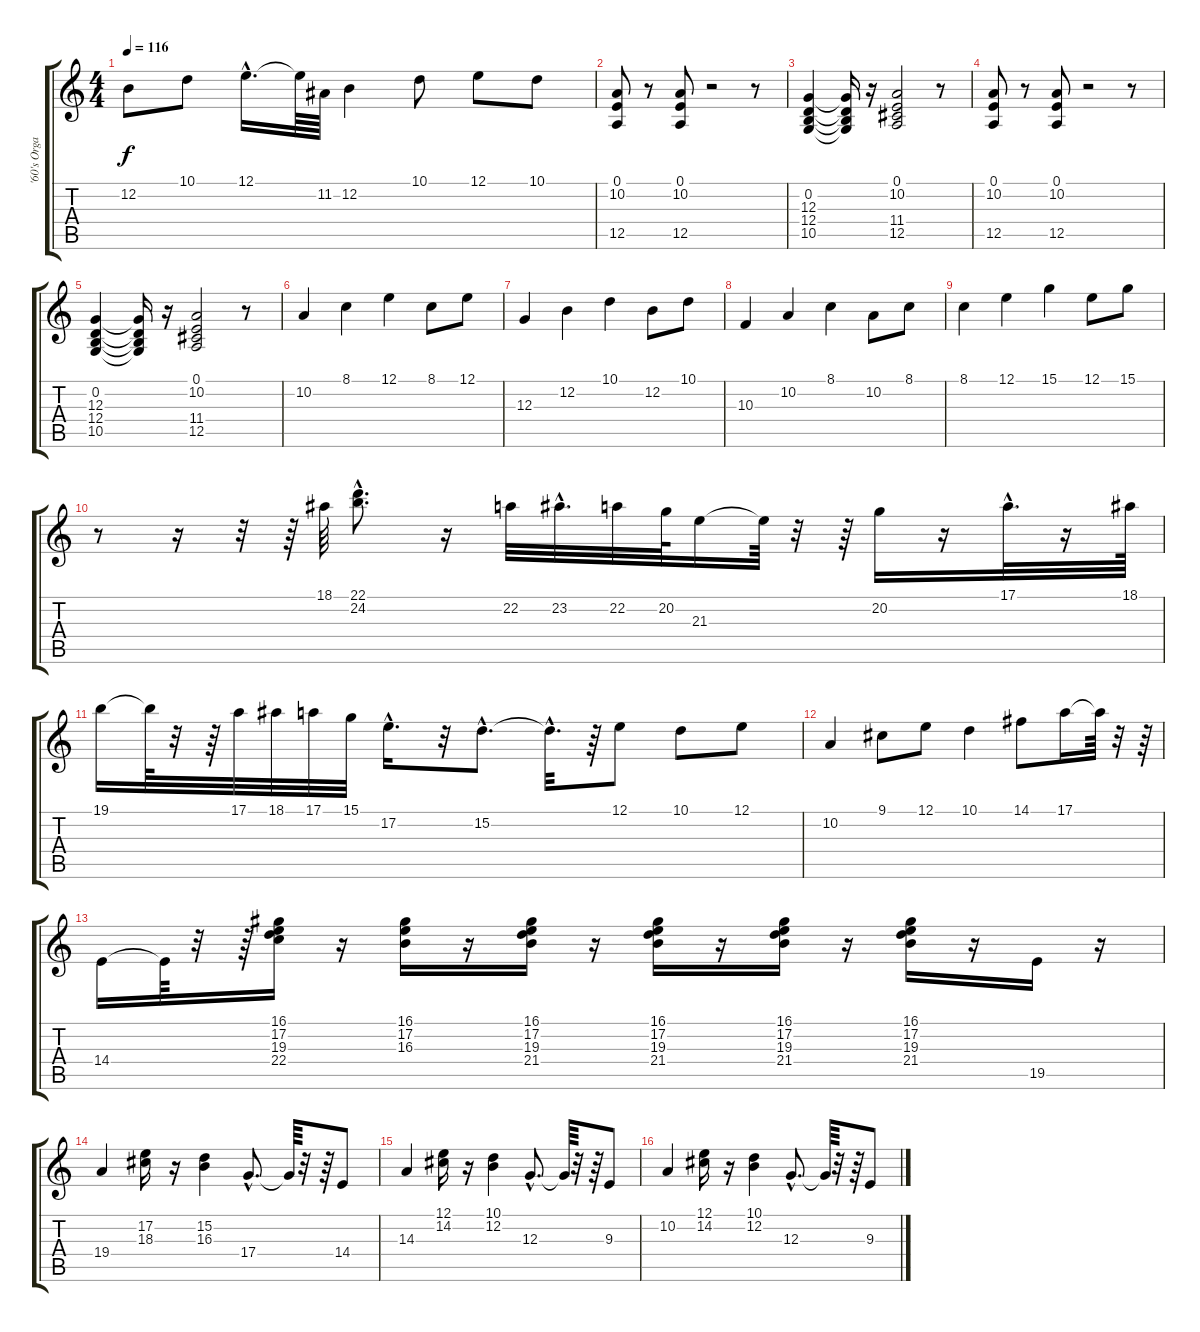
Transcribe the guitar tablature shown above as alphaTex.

\track ("'60's Organ" "'60's Orga") {instrument drawbarorgan}
\staff {score tabs}
\tuning (E4 B3 G3 D3 A2 E2) {hide}
\ts (4 4)
\tempo 116
\clef g2
\ks c
12.2.8{dy f} 10.1.8 12.1{hac}.16{d} 12.1{t}.64 11.2.64 12.2.4 10.1.8 12.1.8 10.1.8 |
(0.1 10.2 12.5).8 r.8 (0.1 10.2 12.5).8 r.2 r.8 |
(0.2 12.3 12.4 10.5).4 (0.2{t} 12.3{t} 12.4{t} 10.5{t}).16 r.16 (0.1 10.2 11.4 12.5).2 r.8 |
(0.1 10.2 12.5).8 r.8 (0.1 10.2 12.5).8 r.2 r.8 |
(0.2 12.3 12.4 10.5).4 (0.2{t} 12.3{t} 12.4{t} 10.5{t}).16 r.16 (0.1 10.2 11.4 12.5).2 r.8 |
10.2.4 8.1.4 12.1.4 8.1.8 12.1.8 |
12.3.4 12.2.4 10.1.4 12.2.8 10.1.8 |
10.3.4 10.2.4 8.1.4 10.2.8 8.1.8 |
8.1.4 12.1.4 15.1.4 12.1.8 15.1.8 |
r.8 r.16 r.32 r.64 18.1.64 (22.1{hac} 24.2{hac}).8{d} r.16 22.2.32 23.2{hac}.32{d} 22.2.32 20.2.64 21.3.16 21.3{t}.64 r.32 r.64 20.2.16 r.16 17.1{hac}.32{d} r.16 18.1.64 |
19.1.16 19.1{t}.64 r.32 r.64 17.1.32 18.1.32 17.1.32 15.1.32 17.2{hac}.16{d} r.32 15.2{hac}.8{d} 15.2{hac t}.32{d} r.64 12.1.8 10.1.8 12.1.8 |
10.2.4 9.1.8 12.1.8 10.1.4 14.1.8 17.1.16 17.1{t}.64 r.32 r.64 |
14.4.16 14.4{t}.64 r.32 r.64 (16.1 17.2 19.3 22.4).16 r.16 (16.1 17.2 16.3).16 r.16 (16.1 17.2 19.3 21.4).16 r.16 (16.1 17.2 19.3 21.4).16 r.16 (16.1 17.2 19.3 21.4).16 r.16 (16.1 17.2 19.3 21.4).16 r.16 19.5.16 r.16 |
19.4.4 (17.2 18.3).16 r.16 (15.2 16.3).4 17.4{hac}.8{d} 17.4{t}.64 r.32 r.64 14.4.8 |
14.3.4 (12.1 14.2).16 r.16 (10.1 12.2).4 12.3{hac}.8{d} 12.3{t}.64 r.32 r.64 9.3.8 |
10.2.4 (12.1 14.2).16 r.16 (10.1 12.2).4 12.3{hac}.8{d} 12.3{t}.64 r.32 r.64 9.3.8
